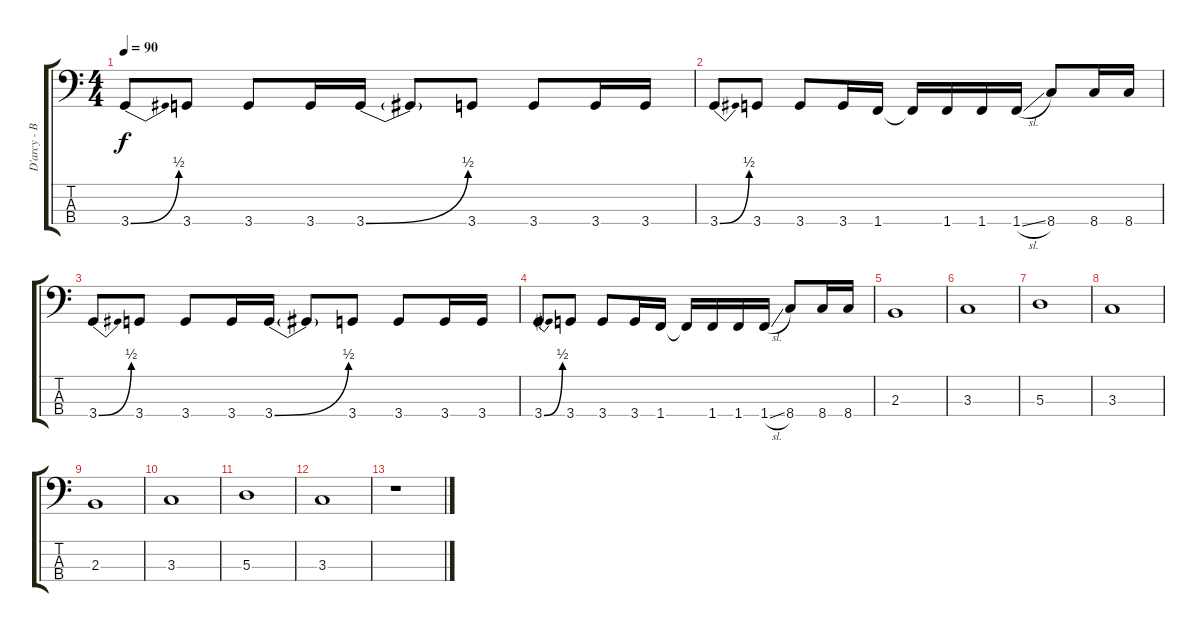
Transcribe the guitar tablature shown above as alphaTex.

\track ("D'arcy - Bass" "D'arcy - B") {instrument electricbasspick}
\staff {score tabs}
\tuning (G2 D2 A1 E1) {hide}
\ts (4 4)
\tempo 90
\clef f4
\ks c
3.4{be (bend 0 0 60 2)}.8{dy f} 3.4.8 3.4.8 3.4.16 3.4{be (bend 0 0 60 2)}.16 3.4{t}.8 3.4.8 3.4.8 3.4.16 3.4.16 |
3.4{be (bend 0 0 60 2)}.8 3.4.8 3.4.8 3.4.16 1.4.16 1.4{t}.16 1.4.16 1.4.16 1.4{sl}.16 8.4.8 8.4.16 8.4.16 |
3.4{be (bend 0 0 60 2)}.8 3.4.8 3.4.8 3.4.16 3.4{be (bend 0 0 60 2)}.16 3.4{t}.8 3.4.8 3.4.8 3.4.16 3.4.16 |
3.4{be (bend 0 0 60 2)}.8 3.4.8 3.4.8 3.4.16 1.4.16 1.4{t}.16 1.4.16 1.4.16 1.4{sl}.16 8.4.8 8.4.16 8.4.16 |
2.3.1 |
3.3.1 |
5.3.1 |
3.3.1 |
2.3.1 |
3.3.1 |
5.3.1 |
3.3.1 |
r.1
